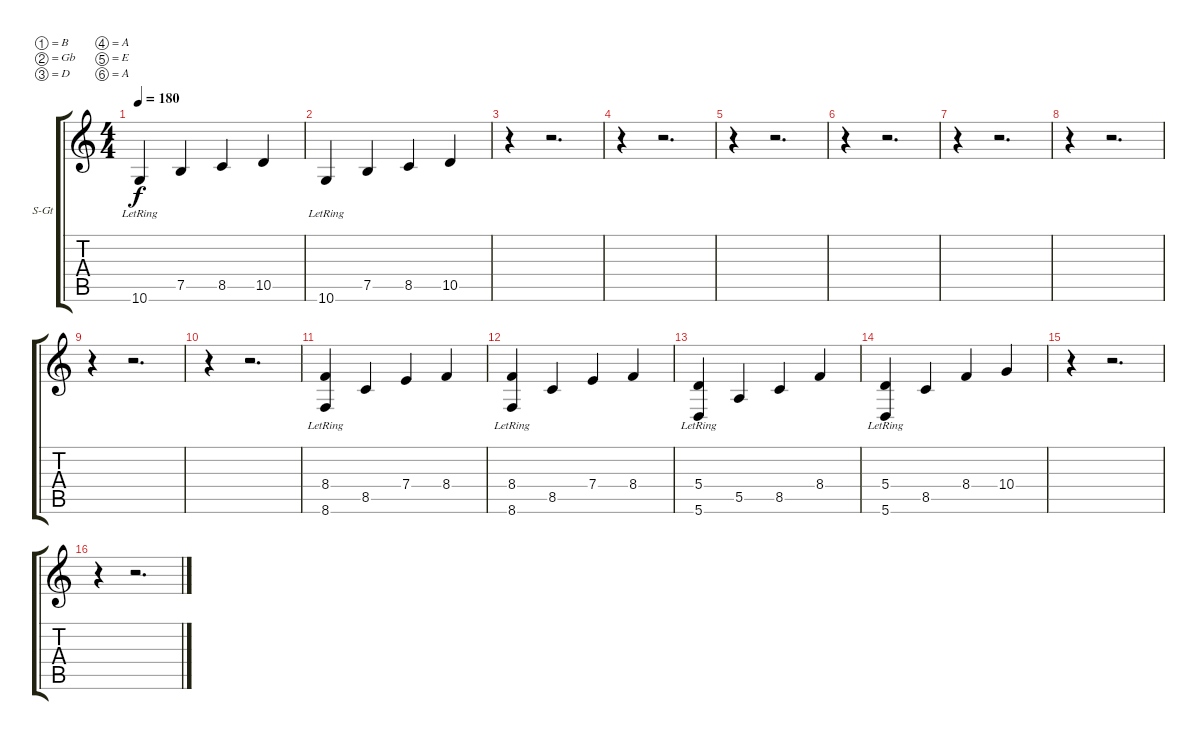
\bracketExtendMode groupsimilarinstruments
\firstSystemTrackNameOrientation horizontal
\otherSystemsTrackNameOrientation horizontal
\track ("Synths" "S-Gt") {instrument lead2sawtooth}
\staff {score tabs}
\tuning (B3 Gb3 D3 A2 E2 A1)
\displaytranspose 12
\ts (4 4)
\tempo 180
\clef g2
\ks c
10.6{lr}.4{dy f} 7.5.4 8.5.4 10.5.4 |
10.6{lr}.4 7.5.4 8.5.4 10.5.4 |
r.4 r.2{d} |
r.4 r.2{d} |
r.4 r.2{d} |
r.4 r.2{d} |
r.4 r.2{d} |
r.4 r.2{d} |
r.4 r.2{d} |
r.4 r.2{d} |
(8.4 8.6{lr}).4 8.5.4 7.4.4 8.4.4 |
(8.4 8.6{lr}).4 8.5.4 7.4.4 8.4.4 |
(5.4 5.6{lr}).4 5.5.4 8.5.4 8.4.4 |
(5.4 5.6{lr}).4 8.5.4 8.4.4 10.4.4 |
r.4 r.2{d} |
r.4 r.2{d}
